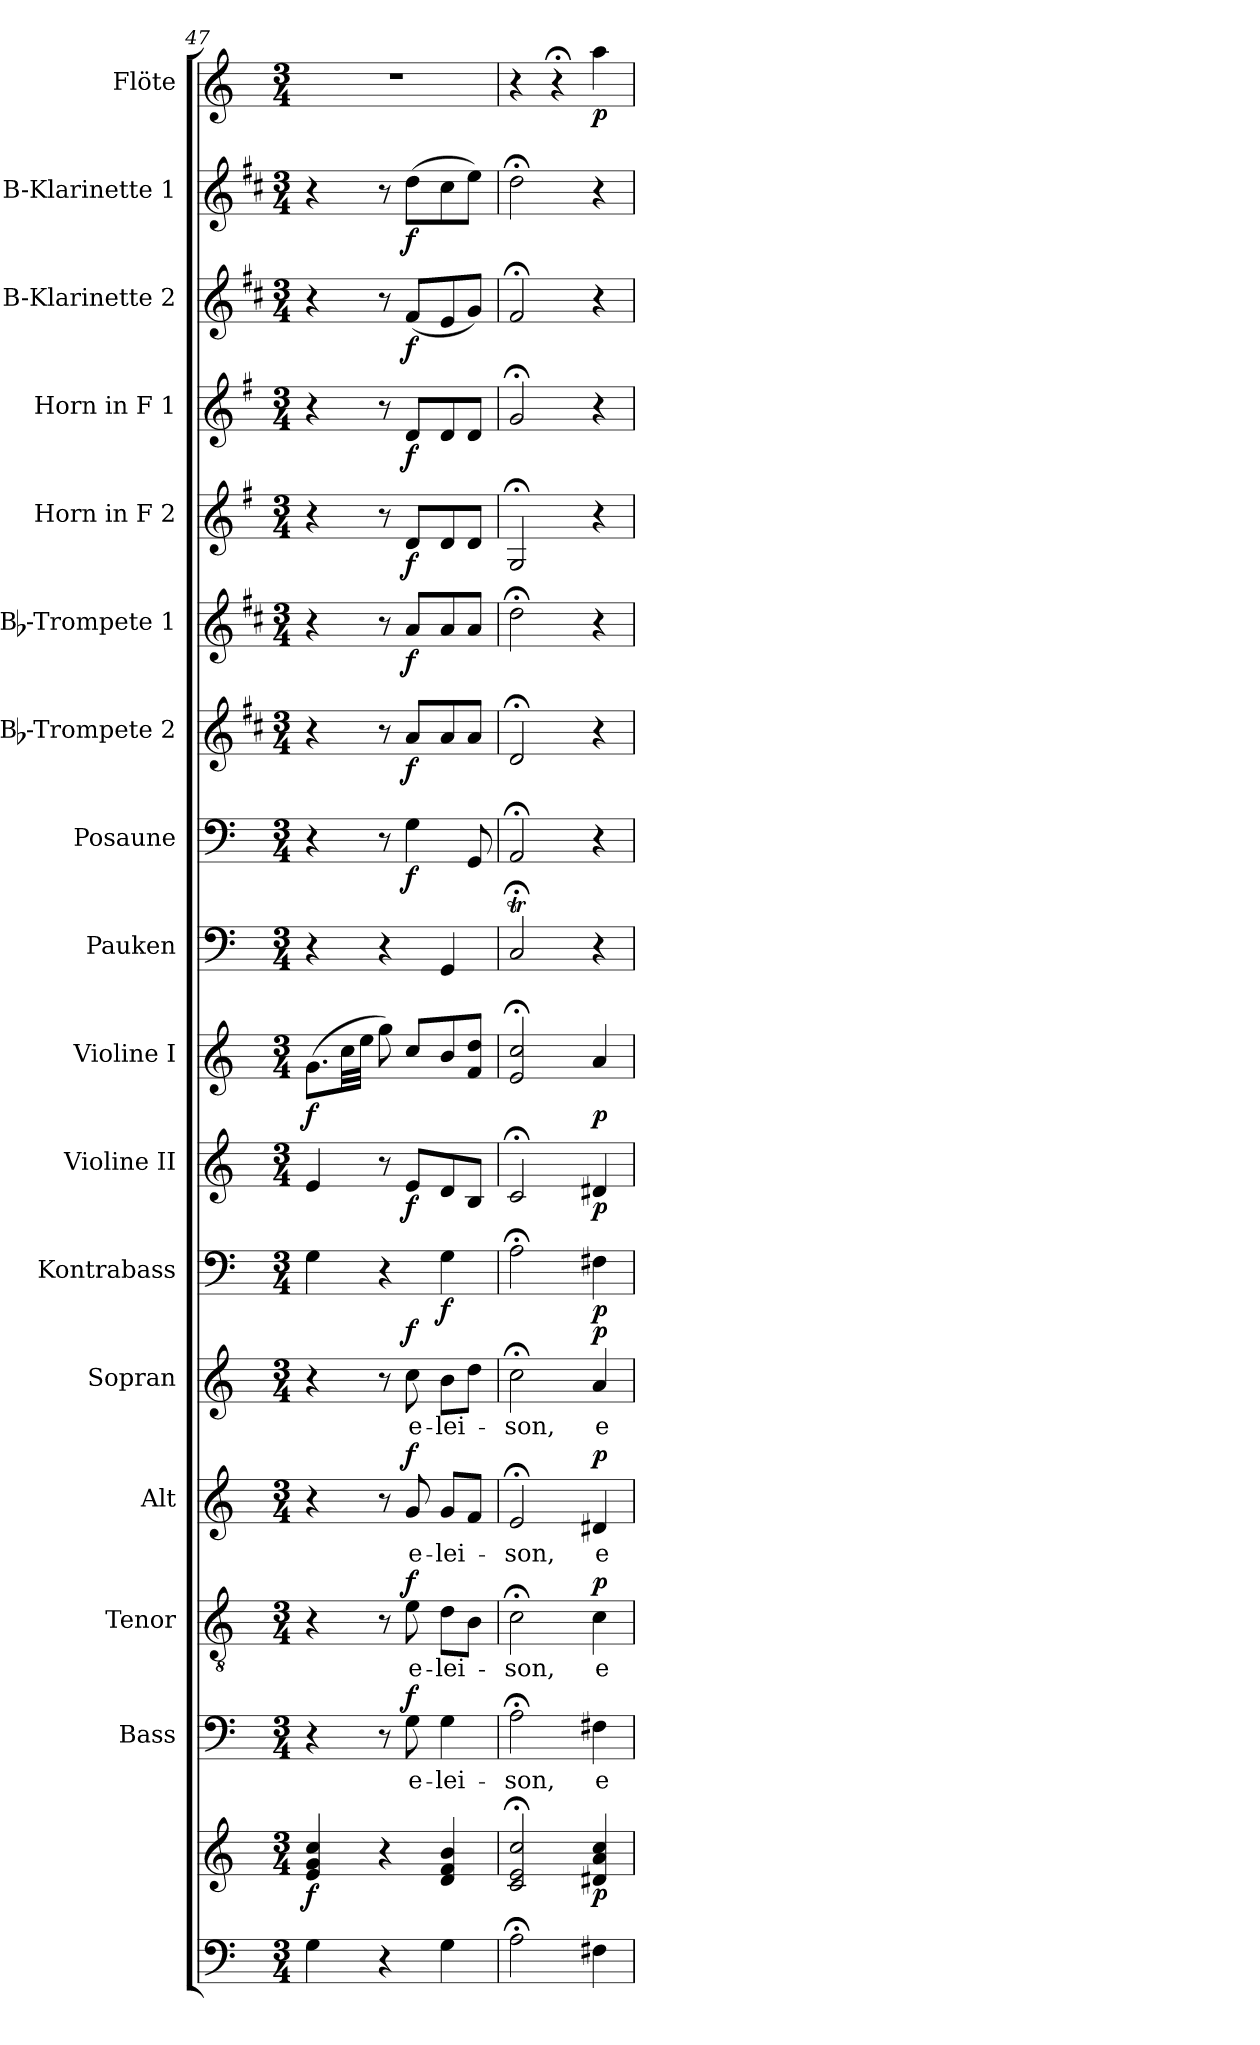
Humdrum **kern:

**kern	**kern	**dynam	**kern	**text	**dynam	**kern	**text	**dynam	**kern	**text	**dynam	**kern	**text	**dynam	**kern	**dynam	**kern	**dynam	**kern	**dynam	**kern	**kern	**dynam	**kern	**dynam	**kern	**dynam	**kern	**dynam	**kern	**dynam	**kern	**dynam	**kern	**dynam	**kern	**dynam
*part17	*part17	*part17	*part16	*part16	*part16	*part15	*part15	*part15	*part14	*part14	*part14	*part13	*part13	*part13	*part12	*part12	*part11	*part11	*part10	*part10	*part9	*part8	*part8	*part7	*part7	*part6	*part6	*part5	*part5	*part4	*part4	*part3	*part3	*part2	*part2	*part1	*part1
*staff18	*staff17	*staff17/18	*staff16	*staff16	*staff16	*staff15	*staff15	*staff15	*staff14	*staff14	*staff14	*staff13	*staff13	*staff13	*staff12	*staff12	*staff11	*staff11	*staff10	*staff10	*staff9	*staff8	*staff8	*staff7	*staff7	*staff6	*staff6	*staff5	*staff5	*staff4	*staff4	*staff3	*staff3	*staff2	*staff2	*staff1	*staff1
*	*	*	*I"Bass	*	*	*I"Tenor	*	*	*I"Alt	*	*	*I"Sopran	*	*	*I"Kontrabass	*	*I"Violine II	*	*I"Violine I	*	*I"Pauken	*I"Posaune	*	*I"Bb-Trompete 2	*	*I"Bb-Trompete 1	*	*I"Horn in F 2	*	*I"Horn in F 1	*	*I"B-Klarinette 2	*	*I"B-Klarinette 1	*	*I"Flöte	*
*	*	*	*I'B.	*	*	*I'T.	*	*	*I'A.	*	*	*I'S.	*	*	*I'Kb.	*	*I'Vl. II	*	*I'Vl. I	*	*I'Pk.	*I'Pos.	*	*I'Bb Trp. 2	*	*I'Bb Trp. 1	*	*I'Hrn. 2	*	*I'Hrn. 1	*	*I'B Kl. 2	*	*I'B Kl. 1	*	*I'Fl.	*
*clefF4	*clefG2	*	*clefF4	*	*	*clefGv2	*	*	*clefG2	*	*	*clefG2	*	*	*clefF4	*	*clefG2	*	*clefG2	*	*clefF4	*clefF4	*	*clefG2	*	*clefG2	*	*clefG2	*	*clefG2	*	*clefG2	*	*clefG2	*	*clefG2	*
*	*	*	*	*	*	*	*	*	*	*	*	*	*	*	*ITrd7c12	*	*	*	*	*	*	*	*	*ITrd1c2	*	*ITrd1c2	*	*ITrd4c7	*	*ITrd4c7	*	*ITrd1c2	*	*ITrd1c2	*	*	*
*k[]	*k[]	*	*k[]	*	*	*k[]	*	*	*k[]	*	*	*k[]	*	*	*k[]	*	*k[]	*	*k[]	*	*k[]	*k[]	*	*k[]	*	*k[]	*	*k[]	*	*k[]	*	*k[]	*	*k[]	*	*k[]	*
*C:	*C:	*	*C:	*	*	*C:	*	*	*C:	*	*	*C:	*	*	*C:	*	*C:	*	*C:	*	*C:	*C:	*	*C:	*	*C:	*	*C:	*	*C:	*	*C:	*	*C:	*	*C:	*
*M3/4	*M3/4	*	*M3/4	*	*	*M3/4	*	*	*M3/4	*	*	*M3/4	*	*	*M3/4	*	*M3/4	*	*M3/4	*	*M3/4	*M3/4	*	*M3/4	*	*M3/4	*	*M3/4	*	*M3/4	*	*M3/4	*	*M3/4	*	*M3/4	*
=47	=47	=47	=47	=47	=47	=47	=47	=47	=47	=47	=47	=47	=47	=47	=47	=47	=47	=47	=47	=47	=47	=47	=47	=47	=47	=47	=47	=47	=47	=47	=47	=47	=47	=47	=47	=47	=47
!	!	!LO:DY:b	!	!	!	!	!	!	!	!	!	!	!	!	!	!	!	!	!	!LO:DY:b	!	!	!	!	!	!	!	!	!	!	!	!	!	!	!	!	!
4G\	4e/ 4g/ 4cc/	f	4r	.	.	4r	.	.	4r	.	.	4r	.	.	4GG\	.	4e/	.	(>8.g\L	f	4r	4r	.	4r	.	4r	.	4r	.	4r	.	4r	.	4r	.	2.r	.
.	.	.	.	.	.	.	.	.	.	.	.	.	.	.	.	.	.	.	32cc\LL	.	.	.	.	.	.	.	.	.	.	.	.	.	.	.	.	.	.
.	.	.	.	.	.	.	.	.	.	.	.	.	.	.	.	.	.	.	32ee\JJJ	.	.	.	.	.	.	.	.	.	.	.	.	.	.	.	.	.	.
4r	4r	.	8r	.	.	8r	.	.	8r	.	.	8r	.	.	4r	.	8r	.	8gg\)	.	4r	8r	.	8r	.	8r	.	8r	.	8r	.	8r	.	8r	.	.	.
!	!	!	!	!LO:LY:b	!LO:DY:a	!	!LO:LY:b	!LO:DY:a	!	!LO:LY:b	!LO:DY:a	!	!LO:LY:b	!LO:DY:a	!	!	!	!LO:DY:b	!	!	!	!	!LO:DY:b	!	!LO:DY:b	!	!LO:DY:b	!	!LO:DY:b	!	!LO:DY:b	!	!LO:DY:b	!	!LO:DY:b	!	!
.	.	.	8G\	e-	f	8e\	e-	f	8g/	e-	f	8cc\	e-	f	.	.	8e/L	f	8cc/L	.	.	4G\	f	8g/L	f	8g/L	f	8G/L	f	8G/L	f	(<8e/L	f	(>8cc\L	f	.	.
!	!	!	!	!LO:LY:b	!	!	!LO:LY:b	!	!	!LO:LY:b	!	!	!LO:LY:b	!	!	!LO:DY:b	!	!	!	!	!	!	!	!	!	!	!	!	!	!	!	!	!	!	!	!	!
4G\	4d/ 4f/ 4b/	.	4G\	-lei-	.	8d\L	-lei-	.	8g/L	-lei-	.	8b\L	-lei-	.	4GG\	f	8d/	.	8b/	.	4GG/	.	.	8g/	.	8g/	.	8G/	.	8G/	.	8d/	.	8b\	.	.	.
.	.	.	.	.	.	8B\J	.	.	8f/J	.	.	8dd\J	.	.	.	.	8B/J	.	8f/ 8dd/J	.	.	8GG/	.	8g/J	.	8g/J	.	8G/J	.	8G/J	.	8f/J)	.	8dd\J)	.	.	.
=48	=48	=48	=48	=48	=48	=48	=48	=48	=48	=48	=48	=48	=48	=48	=48	=48	=48	=48	=48	=48	=48	=48	=48	=48	=48	=48	=48	=48	=48	=48	=48	=48	=48	=48	=48	=48	=48
!	!	!	!	!LO:LY:b	!	!	!LO:LY:b	!	!	!LO:LY:b	!	!	!LO:LY:b	!	!	!	!	!	!	!	!	!	!	!	!	!	!	!	!	!	!	!	!	!	!	!	!
2A;<\	2c/;< 2e/;< 2cc/;<	.	2A;<\	-son,	.	2c;<\	-son,	.	2e;</	-son,	.	2cc;<\	-son,	.	2AA;<\	.	2c;</	.	2e/;< 2cc/;<	.	2C;<T/	2AA;</	.	2c;</	.	2cc;<\	.	2C;</	.	2c;</	.	2e;</	.	2cc;<\	.	4r	.
.	.	.	.	.	.	.	.	.	.	.	.	.	.	.	.	.	.	.	.	.	.	.	.	.	.	.	.	.	.	.	.	.	.	.	.	4r;<	.
!	!	!LO:DY:b	!	!LO:LY:b	!	!	!LO:LY:b	!LO:DY:a	!	!LO:LY:b	!LO:DY:a	!	!LO:LY:b	!LO:DY:a	!	!LO:DY:b	!	!LO:DY:b	!	!LO:DY:b	!	!	!	!	!	!	!	!	!	!	!	!	!	!	!	!	!LO:DY:b
4F#X\	4d#X/ 4a/ 4cc/	p	4F#X\	e-	.	4c\	e-	p	4d#X/	e-	p	4a/	e-	p	4FF#X\	p	4d#X/	p	4a/	p	4r	4r	.	4r	.	4r	.	4r	.	4r	.	4r	.	4r	.	4aa\	p
=	=	=	=	=	=	=	=	=	=	=	=	=	=	=	=	=	=	=	=	=	=	=	=	=	=	=	=	=	=	=	=	=	=	=	=	=	=
*-	*-	*-	*-	*-	*-	*-	*-	*-	*-	*-	*-	*-	*-	*-	*-	*-	*-	*-	*-	*-	*-	*-	*-	*-	*-	*-	*-	*-	*-	*-	*-	*-	*-	*-	*-	*-	*-
